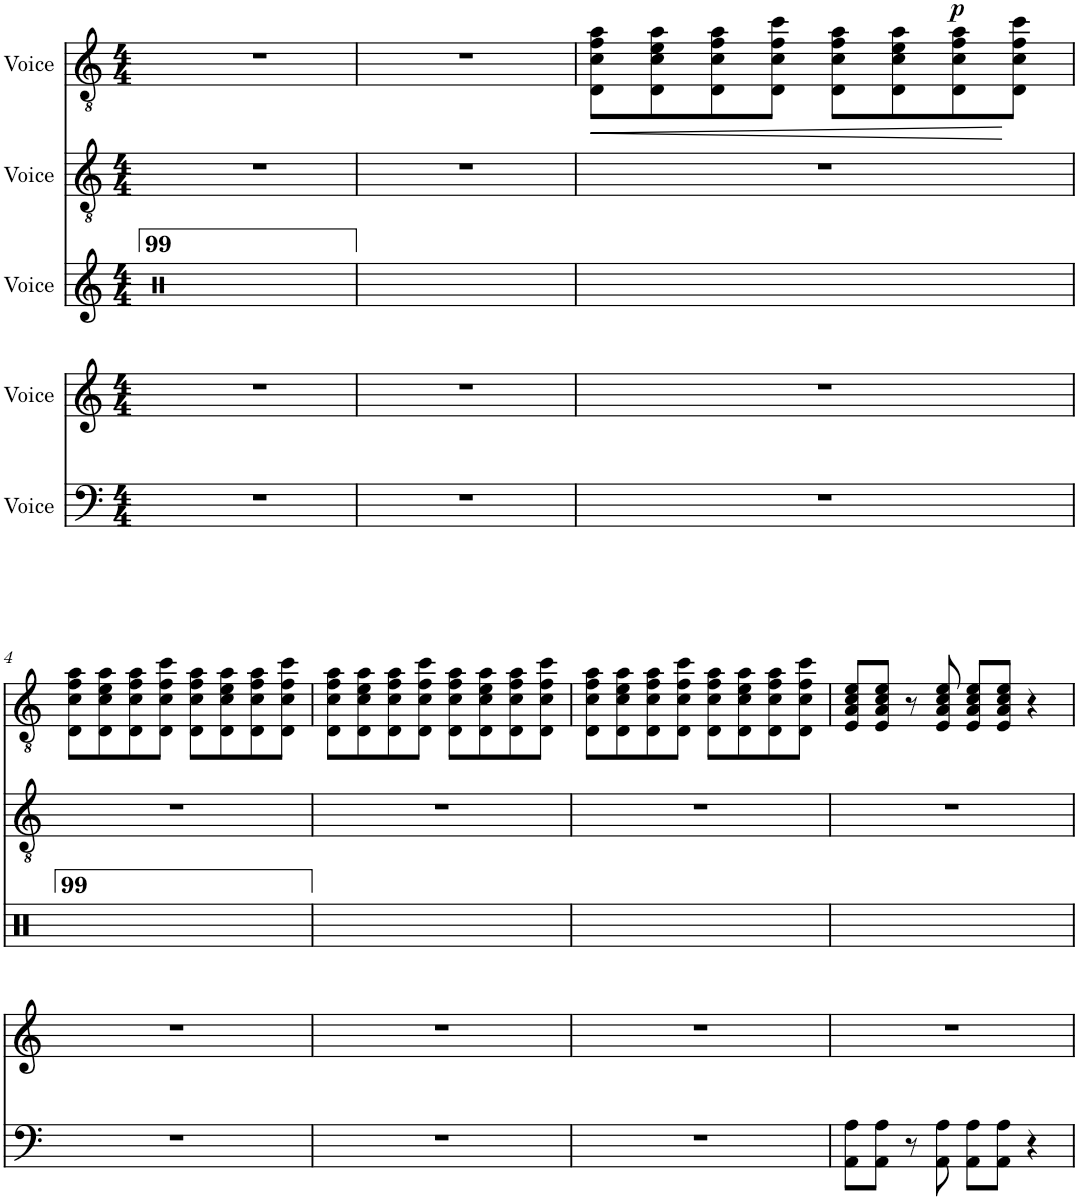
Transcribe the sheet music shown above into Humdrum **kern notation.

**kern	**kern	**kern	**kern	**kern	**dynam
*part5	*part4	*part3	*part2	*part1	*part1
*staff5	*staff4	*staff3	*staff2	*staff1	*staff1
*I"Voice	*I"Voice	*I"Voice	*I"Voice	*I"Voice	*
*I'V	*I'V	*I'V	*I'V	*I'V	*
*clefF4	*clefG2	*clefX	*clefGv2	*clefGv2	*
*k[]	*k[]	*k[]	*k[]	*k[]	*
*M4/4	*M4/4	*M4/4	*M4/4	*M4/4	*
=1	=1	=1	=1	=1	=1
1r	1r	1ryy	1r	1r	.
=2	=2	=2	=2	=2	=2
1r	1r	1ryy	1r	1r	.
=3	=3	=3	=3	=3	=3
!	!	!	!	!	!LO:HP:b
1r	1r	1ryy	1r	8D\ 8c\ 8f\ 8a\L	<
.	.	.	.	8D\ 8c\ 8e\ 8a\	.
.	.	.	.	8D\ 8c\ 8f\ 8a\	.
.	.	.	.	8D\ 8c\ 8f\ 8cc\J	.
.	.	.	.	8D\ 8c\ 8f\ 8a\L	.
.	.	.	.	8D\ 8c\ 8e\ 8a\	.
!	!	!	!	!	!LO:DY:a
.	.	.	.	8D\ 8c\ 8f\ 8a\	p
.	.	.	.	8D\ 8c\ 8f\ 8cc\J	[
!!LO:LB:g=z
=4	=4	=4	=4	=4	=4
1r	1r	1ryy	1r	8D\ 8c\ 8f\ 8a\L	.
.	.	.	.	8D\ 8c\ 8e\ 8a\	.
.	.	.	.	8D\ 8c\ 8f\ 8a\	.
.	.	.	.	8D\ 8c\ 8f\ 8cc\J	.
.	.	.	.	8D\ 8c\ 8f\ 8a\L	.
.	.	.	.	8D\ 8c\ 8e\ 8a\	.
.	.	.	.	8D\ 8c\ 8f\ 8a\	.
.	.	.	.	8D\ 8c\ 8f\ 8cc\J	.
=5	=5	=5	=5	=5	=5
1r	1r	1ryy	1r	8D\ 8c\ 8f\ 8a\L	.
.	.	.	.	8D\ 8c\ 8e\ 8a\	.
.	.	.	.	8D\ 8c\ 8f\ 8a\	.
.	.	.	.	8D\ 8c\ 8f\ 8cc\J	.
.	.	.	.	8D\ 8c\ 8f\ 8a\L	.
.	.	.	.	8D\ 8c\ 8e\ 8a\	.
.	.	.	.	8D\ 8c\ 8f\ 8a\	.
.	.	.	.	8D\ 8c\ 8f\ 8cc\J	.
=6	=6	=6	=6	=6	=6
1r	1r	1ryy	1r	8D\ 8c\ 8f\ 8a\L	.
.	.	.	.	8D\ 8c\ 8e\ 8a\	.
.	.	.	.	8D\ 8c\ 8f\ 8a\	.
.	.	.	.	8D\ 8c\ 8f\ 8cc\J	.
.	.	.	.	8D\ 8c\ 8f\ 8a\L	.
.	.	.	.	8D\ 8c\ 8e\ 8a\	.
.	.	.	.	8D\ 8c\ 8f\ 8a\	.
.	.	.	.	8D\ 8c\ 8f\ 8cc\J	.
=7	=7	=7	=7	=7	=7
8AA\ 8A\L	1r	1ryy	1r	8E/ 8A/ 8c/ 8e/L	.
8AA\ 8A\J	.	.	.	8E/ 8A/ 8c/ 8e/J	.
8r	.	.	.	8r	.
8AA\ 8A\	.	.	.	8E/ 8A/ 8c/ 8e/	.
8AA\ 8A\L	.	.	.	8E/ 8A/ 8c/ 8e/L	.
8AA\ 8A\J	.	.	.	8E/ 8A/ 8c/ 8e/J	.
4r	.	.	.	4r	.
=	=	=	=	=	=
*-	*-	*-	*-	*-	*-
